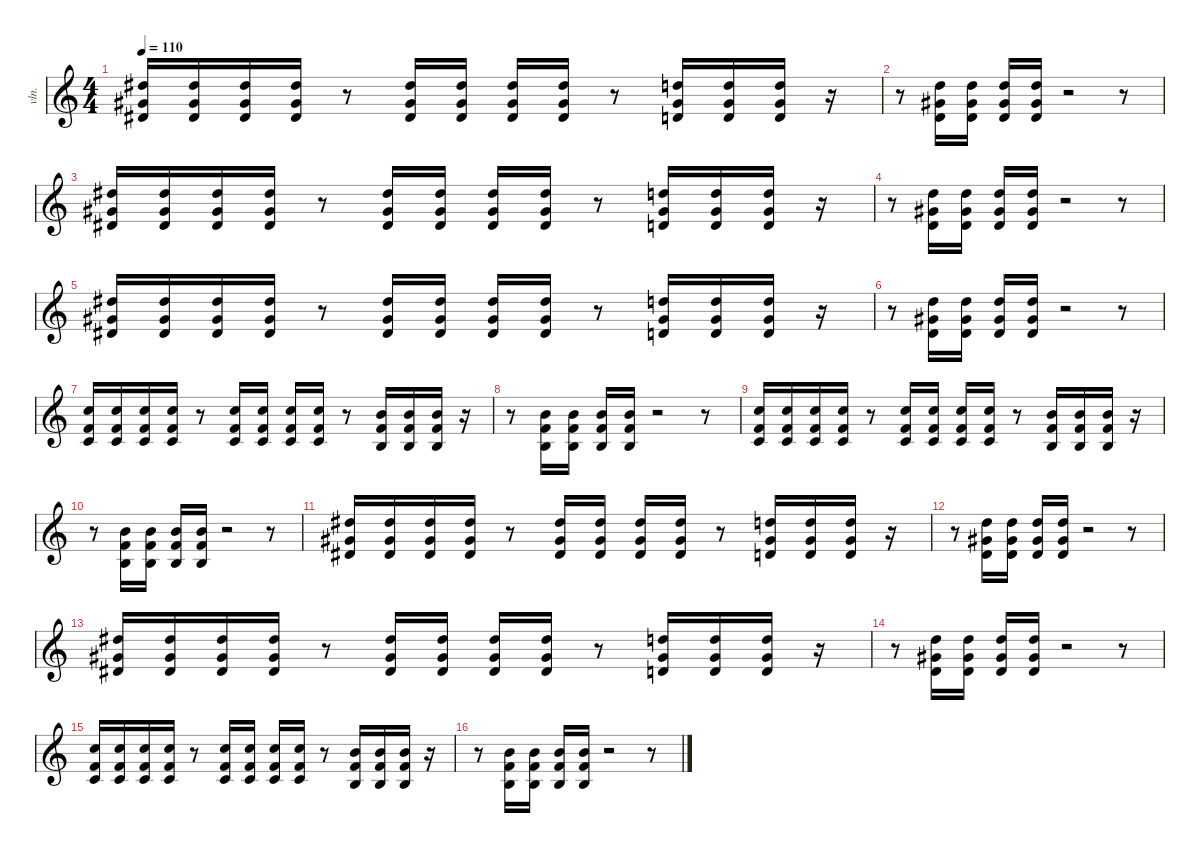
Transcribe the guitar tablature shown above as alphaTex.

\defaultSystemsLayout 4
\hideDynamics
\bracketExtendMode nobrackets
\otherSystemsTrackNameOrientation horizontal
\track ("Strings" "vln.") {instrument stringensemble1}
\staff {score}
\tuning (E4 B3 G3 D3 A2 E2)
\ts (4 4)
\beaming (8 2 2 2 2)
\tempo 110
\clef g2
\ks c
(11.1{acc #} 13.3{acc #} 13.4{acc #}).16{dy f instrument stringensemble1 beam Up} (11.1{acc #} 13.3{acc #} 13.4{acc #}).16{beam Up} (11.1{acc #} 13.3{acc #} 13.4{acc #}).16{beam Up} (11.1{acc #} 13.3{acc #} 13.4{acc #}).16{beam Up} r.8{beam Up} (11.1{acc #} 13.3{acc #} 13.4{acc #}).16{beam Up} (11.1{acc #} 13.3{acc #} 13.4{acc #}).16{beam Up} (11.1{acc #} 13.3{acc #} 13.4{acc #}).16{beam Up} (11.1{acc #} 13.3{acc #} 13.4{acc #}).16{beam Up} r.8{beam Up} (10.1 13.3{acc #} 12.4).16{beam Up} (10.1 13.3{acc #} 12.4).16{beam Up} (10.1 13.3{acc #} 12.4).16{beam Up} r.16{beam Up} |
r.8{beam Down} (10.1 13.3{acc #} 12.4).16{beam Up} (10.1 13.3{acc #} 12.4).16{beam Up} (10.1 13.3{acc #} 12.4).16{beam Up} (10.1 13.3{acc #} 12.4).16{beam Up} r.2{beam Up} r.8{beam Up} |
(11.1{acc #} 13.3{acc #} 13.4{acc #}).16{beam Up} (11.1{acc #} 13.3{acc #} 13.4{acc #}).16{beam Up} (11.1{acc #} 13.3{acc #} 13.4{acc #}).16{beam Up} (11.1{acc #} 13.3{acc #} 13.4{acc #}).16{beam Up} r.8{beam Up} (11.1{acc #} 13.3{acc #} 13.4{acc #}).16{beam Up} (11.1{acc #} 13.3{acc #} 13.4{acc #}).16{beam Up} (11.1{acc #} 13.3{acc #} 13.4{acc #}).16{beam Up} (11.1{acc #} 13.3{acc #} 13.4{acc #}).16{beam Up} r.8{beam Up} (10.1 13.3{acc #} 12.4).16{beam Up} (10.1 13.3{acc #} 12.4).16{beam Up} (10.1 13.3{acc #} 12.4).16{beam Up} r.16{beam Up} |
r.8{beam Down} (10.1 13.3{acc #} 12.4).16{beam Up} (10.1 13.3{acc #} 12.4).16{beam Up} (10.1 13.3{acc #} 12.4).16{beam Up} (10.1 13.3{acc #} 12.4).16{beam Up} r.2{beam Up} r.8{beam Up} |
(11.1{acc #} 13.3{acc #} 13.4{acc #}).16{beam Up} (11.1{acc #} 13.3{acc #} 13.4{acc #}).16{beam Up} (11.1{acc #} 13.3{acc #} 13.4{acc #}).16{beam Up} (11.1{acc #} 13.3{acc #} 13.4{acc #}).16{beam Up} r.8{beam Up} (11.1{acc #} 13.3{acc #} 13.4{acc #}).16{beam Up} (11.1{acc #} 13.3{acc #} 13.4{acc #}).16{beam Up} (11.1{acc #} 13.3{acc #} 13.4{acc #}).16{beam Up} (11.1{acc #} 13.3{acc #} 13.4{acc #}).16{beam Up} r.8{beam Up} (10.1 13.3{acc #} 12.4).16{beam Up} (10.1 13.3{acc #} 12.4).16{beam Up} (10.1 13.3{acc #} 12.4).16{beam Up} r.16{beam Up} |
r.8{beam Down} (10.1 13.3{acc #} 12.4).16{beam Up} (10.1 13.3{acc #} 12.4).16{beam Up} (10.1 13.3{acc #} 12.4).16{beam Up} (10.1 13.3{acc #} 12.4).16{beam Up} r.2{beam Up} r.8{beam Up} |
(8.1 10.3 10.4).16{beam Up} (8.1 10.3 10.4).16{beam Up} (8.1 10.3 10.4).16{beam Up} (8.1 10.3 10.4).16{beam Up} r.8{beam Up} (8.1 10.3 10.4).16{beam Up} (8.1 10.3 10.4).16{beam Up} (8.1 10.3 10.4).16{beam Up} (8.1 10.3 10.4).16{beam Up} r.8{beam Up} (7.1 10.3 9.4).16{beam Up} (7.1 10.3 9.4).16{beam Up} (7.1 10.3 9.4).16{beam Up} r.16{beam Up} |
r.8{beam Down} (7.1 10.3 9.4).16{beam Up} (7.1 10.3 9.4).16{beam Up} (7.1 10.3 9.4).16{beam Up} (7.1 10.3 9.4).16{beam Up} r.2{beam Up} r.8{beam Up} |
(8.1 10.3 10.4).16{beam Up} (8.1 10.3 10.4).16{beam Up} (8.1 10.3 10.4).16{beam Up} (8.1 10.3 10.4).16{beam Up} r.8{beam Up} (8.1 10.3 10.4).16{beam Up} (8.1 10.3 10.4).16{beam Up} (8.1 10.3 10.4).16{beam Up} (8.1 10.3 10.4).16{beam Up} r.8{beam Up} (7.1 10.3 9.4).16{beam Up} (7.1 10.3 9.4).16{beam Up} (7.1 10.3 9.4).16{beam Up} r.16{beam Up} |
r.8{beam Down} (7.1 10.3 9.4).16{beam Up} (7.1 10.3 9.4).16{beam Up} (7.1 10.3 9.4).16{beam Up} (7.1 10.3 9.4).16{beam Up} r.2{beam Up} r.8{beam Up} |
(11.1{acc #} 9.2{acc #} 8.3{acc #}).16{beam Up} (11.1{acc #} 9.2{acc #} 8.3{acc #}).16{beam Up} (11.1{acc #} 9.2{acc #} 8.3{acc #}).16{beam Up} (11.1{acc #} 9.2{acc #} 8.3{acc #}).16{beam Up} r.8{beam Up} (11.1{acc #} 9.2{acc #} 8.3{acc #}).16{beam Up} (11.1{acc #} 9.2{acc #} 8.3{acc #}).16{beam Up} (11.1{acc #} 9.2{acc #} 8.3{acc #}).16{beam Up} (11.1{acc #} 9.2{acc #} 8.3{acc #}).16{beam Up} r.8{beam Up} (10.1 9.2{acc #} 7.3).16{beam Up} (10.1 9.2{acc #} 7.3).16{beam Up} (10.1 9.2{acc #} 7.3).16{beam Up} r.16{beam Up} |
r.8{beam Down} (10.1 9.2{acc #} 7.3).16{beam Up} (10.1 9.2{acc #} 7.3).16{beam Up} (10.1 9.2{acc #} 7.3).16{beam Up} (10.1 9.2{acc #} 7.3).16{beam Up} r.2{beam Up} r.8{beam Up} |
(11.1{acc #} 9.2{acc #} 8.3{acc #}).16{beam Up} (11.1{acc #} 9.2{acc #} 8.3{acc #}).16{beam Up} (11.1{acc #} 9.2{acc #} 8.3{acc #}).16{beam Up} (11.1{acc #} 9.2{acc #} 8.3{acc #}).16{beam Up} r.8{beam Up} (11.1{acc #} 9.2{acc #} 8.3{acc #}).16{beam Up} (11.1{acc #} 9.2{acc #} 8.3{acc #}).16{beam Up} (11.1{acc #} 9.2{acc #} 8.3{acc #}).16{beam Up} (11.1{acc #} 9.2{acc #} 8.3{acc #}).16{beam Up} r.8{beam Up} (10.1 9.2{acc #} 7.3).16{beam Up} (10.1 9.2{acc #} 7.3).16{beam Up} (10.1 9.2{acc #} 7.3).16{beam Up} r.16{beam Up} |
r.8{beam Down} (10.1 9.2{acc #} 7.3).16{beam Up} (10.1 9.2{acc #} 7.3).16{beam Up} (10.1 9.2{acc #} 7.3).16{beam Up} (10.1 9.2{acc #} 7.3).16{beam Up} r.2{beam Up} r.8{beam Up} |
(8.1 10.3 10.4).16{beam Up} (8.1 10.3 10.4).16{beam Up} (8.1 10.3 10.4).16{beam Up} (8.1 10.3 10.4).16{beam Up} r.8{beam Up} (8.1 10.3 10.4).16{beam Up} (8.1 10.3 10.4).16{beam Up} (8.1 10.3 10.4).16{beam Up} (8.1 10.3 10.4).16{beam Up} r.8{beam Up} (7.1 10.3 9.4).16{beam Up} (7.1 10.3 9.4).16{beam Up} (7.1 10.3 9.4).16{beam Up} r.16{beam Up} |
r.8{beam Down} (7.1 10.3 9.4).16{beam Up} (7.1 10.3 9.4).16{beam Up} (7.1 10.3 9.4).16{beam Up} (7.1 10.3 9.4).16{beam Up} r.2{beam Up} r.8{beam Up}
